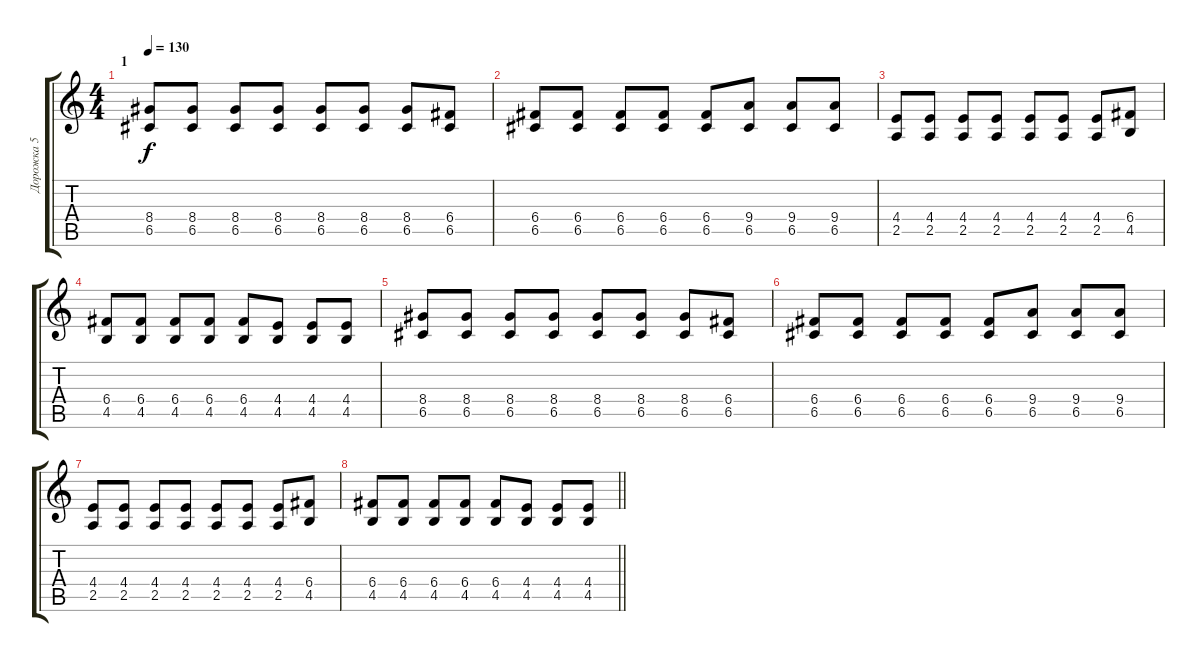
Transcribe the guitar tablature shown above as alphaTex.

\track ("Дорожка 5" "Дорожка 5") {instrument distortionguitar}
\staff {score tabs}
\tuning (D4 A3 F3 C3 G2 C2) {hide}
\ts (4 4)
\section ("" "1")
\tempo 130
\clef g2
\ks c
(8.4 6.5).8{dy f} (8.4 6.5).8 (8.4 6.5).8 (8.4 6.5).8 (8.4 6.5).8 (8.4 6.5).8 (8.4 6.5).8 (6.4 6.5).8 |
(6.4 6.5).8 (6.4 6.5).8 (6.4 6.5).8 (6.4 6.5).8 (6.4 6.5).8 (9.4 6.5).8 (9.4 6.5).8 (9.4 6.5).8 |
(4.4 2.5).8 (4.4 2.5).8 (4.4 2.5).8 (4.4 2.5).8 (4.4 2.5).8 (4.4 2.5).8 (4.4 2.5).8 (6.4 4.5).8 |
(6.4 4.5).8 (6.4 4.5).8 (6.4 4.5).8 (6.4 4.5).8 (6.4 4.5).8 (4.4 4.5).8 (4.4 4.5).8 (4.4 4.5).8 |
(8.4 6.5).8 (8.4 6.5).8 (8.4 6.5).8 (8.4 6.5).8 (8.4 6.5).8 (8.4 6.5).8 (8.4 6.5).8 (6.4 6.5).8 |
(6.4 6.5).8 (6.4 6.5).8 (6.4 6.5).8 (6.4 6.5).8 (6.4 6.5).8 (9.4 6.5).8 (9.4 6.5).8 (9.4 6.5).8 |
(4.4 2.5).8 (4.4 2.5).8 (4.4 2.5).8 (4.4 2.5).8 (4.4 2.5).8 (4.4 2.5).8 (4.4 2.5).8 (6.4 4.5).8 |
\barLineRight lightlight
(6.4 4.5).8 (6.4 4.5).8 (6.4 4.5).8 (6.4 4.5).8 (6.4 4.5).8 (4.4 4.5).8 (4.4 4.5).8 (4.4 4.5).8
